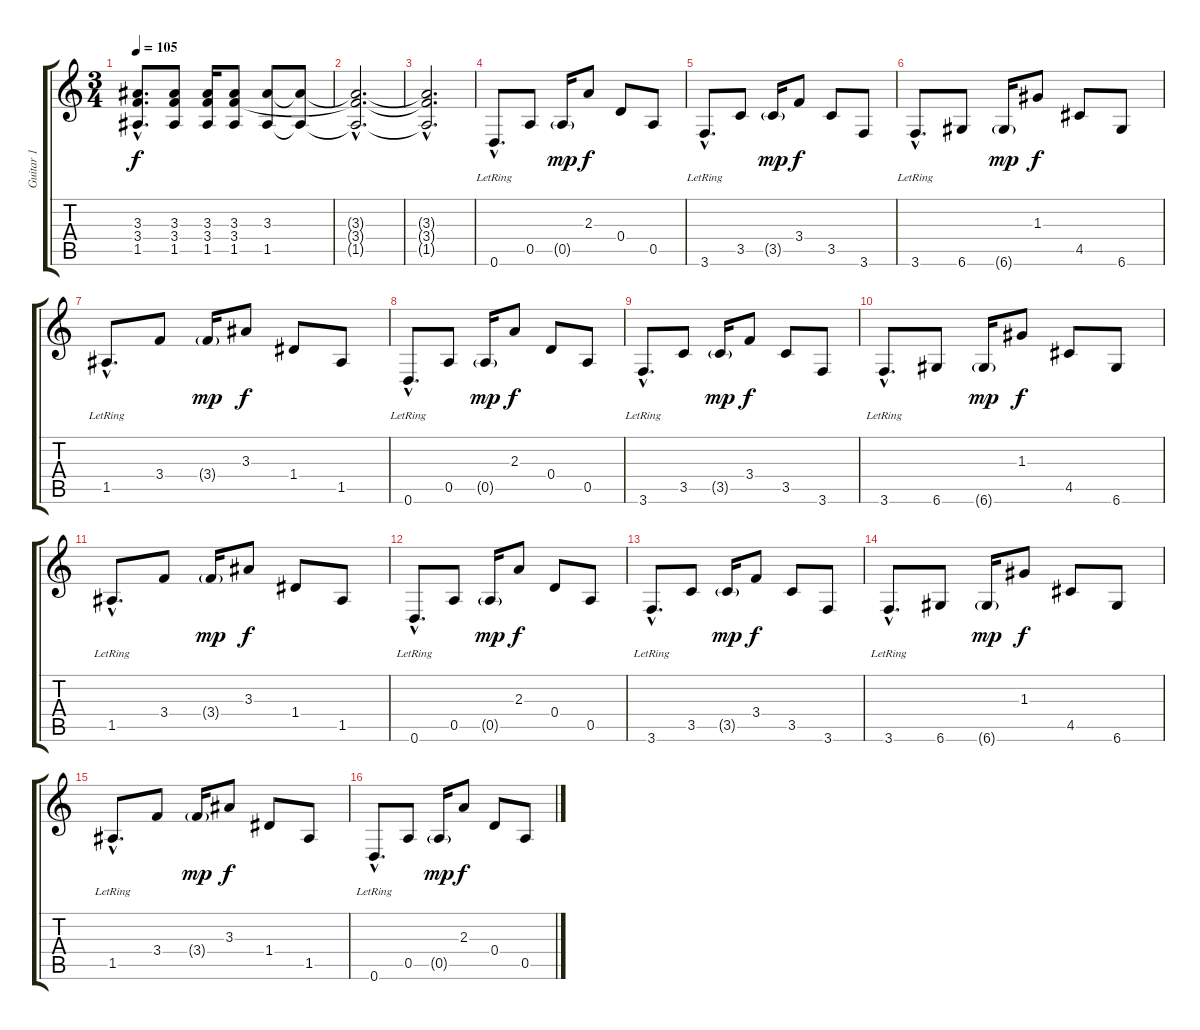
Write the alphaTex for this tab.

\track ("Guitar 1" "Guitar 1") {instrument distortionguitar}
\staff {score tabs}
\tuning (E4 B3 G3 D3 A2 D2) {hide}
\ts (3 4)
\tempo 105
\clef g2
\ks c
(3.3{hac} 3.4{hac} 1.5{hac}).8{d dy f} (3.3 3.4 1.5).8 (3.3 3.4 1.5).16 (3.3 3.4 1.5).8 (3.3 1.5).8 (3.3{t} 1.5{t}).8 |
(3.3{hac t} 3.4{hac t} 1.5{hac t}).2{d} |
(3.3{hac t} 3.4{hac t} 1.5{hac t}).2{d} |
0.6{hac lr}.8{d instrument electricguitarclean} 0.5.8 0.5{g}.16{dy mp} 2.3.8{dy f} 0.4.8 0.5.8 |
3.6{hac lr}.8{d instrument electricguitarclean} 3.5.8 3.5{g}.16{dy mp} 3.4.8{dy f} 3.5.8 3.6.8 |
3.6{hac lr}.8{d instrument electricguitarclean} 6.6.8 6.6{g}.16{dy mp} 1.3.8{dy f} 4.5.8 6.6.8 |
1.5{hac lr}.8{d instrument electricguitarclean} 3.4.8 3.4{g}.16{dy mp} 3.3.8{dy f} 1.4.8 1.5.8 |
0.6{hac lr}.8{d instrument electricguitarclean} 0.5.8 0.5{g}.16{dy mp} 2.3.8{dy f} 0.4.8 0.5.8 |
3.6{hac lr}.8{d instrument electricguitarclean} 3.5.8 3.5{g}.16{dy mp} 3.4.8{dy f} 3.5.8 3.6.8 |
3.6{hac lr}.8{d instrument electricguitarclean} 6.6.8 6.6{g}.16{dy mp} 1.3.8{dy f} 4.5.8 6.6.8 |
1.5{hac lr}.8{d instrument electricguitarclean} 3.4.8 3.4{g}.16{dy mp} 3.3.8{dy f} 1.4.8 1.5.8 |
0.6{hac lr}.8{d instrument electricguitarclean} 0.5.8 0.5{g}.16{dy mp} 2.3.8{dy f} 0.4.8 0.5.8 |
3.6{hac lr}.8{d instrument electricguitarclean} 3.5.8 3.5{g}.16{dy mp} 3.4.8{dy f} 3.5.8 3.6.8 |
3.6{hac lr}.8{d instrument electricguitarclean} 6.6.8 6.6{g}.16{dy mp} 1.3.8{dy f} 4.5.8 6.6.8 |
1.5{hac lr}.8{d instrument electricguitarclean} 3.4.8 3.4{g}.16{dy mp} 3.3.8{dy f} 1.4.8 1.5.8 |
0.6{hac lr}.8{d instrument electricguitarclean} 0.5.8 0.5{g}.16{dy mp} 2.3.8{dy f} 0.4.8 0.5.8
